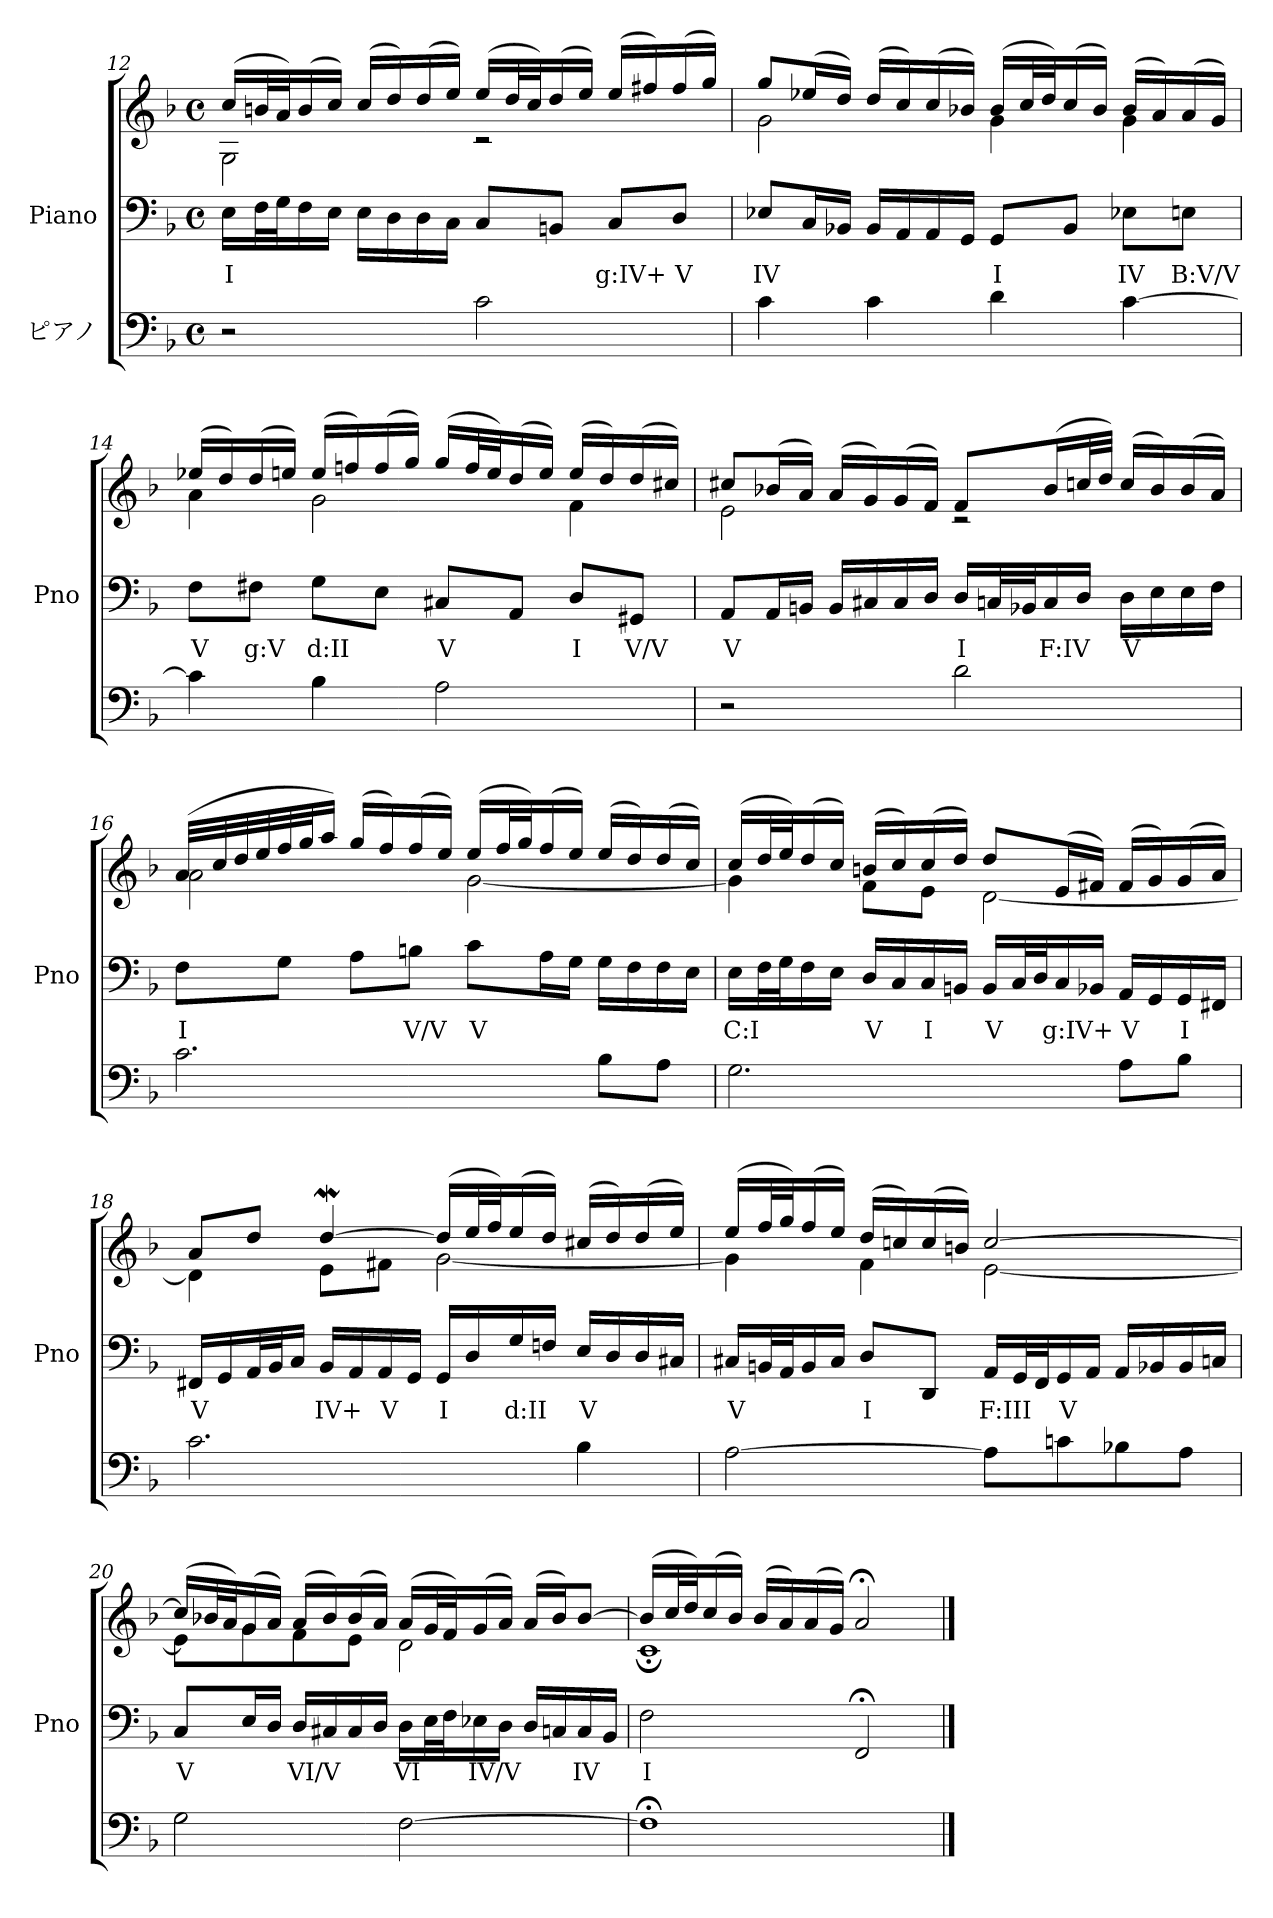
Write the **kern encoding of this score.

**kern	**kern	**text	**kern
*part2	*part1	*part1	*part1
*staff3	*staff2	*staff2	*staff1
*I"ピアノ	*I"Piano	*	*
*	*I'Pno	*	*
!!LO:LB:g=z
*clefF4	*clefF4	*	*clefG2
*k[b-]	*k[b-]	*	*k[b-]
*F:	*F:	*	*F:
*M4/4	*M4/4	*	*M4/4
*met(c)	*met(c)	*	*met(c)
=12	=12	=12	=12
!	!	!LO:LY:b	!
*	*	*	*^
2r	16E\LL	I	(>16cc/LL	2G\
.	32F\L	.	32bn/L	.
.	32G\J	.	32a/J)	.
.	16F\	.	(>16b/	.
.	16E\JJ	.	16cc/JJ)	.
.	16E\LL	.	(>16cc/LL	.
.	16D\	.	16dd/)	.
.	16D\	.	(>16dd/	.
.	16C\JJ	.	16ee/JJ)	.
2c\	8C/L	.	(>16ee/LL	2rc
.	.	.	32dd/L	.
.	.	.	32cc/J)	.
.	8BBn/J	.	(>16dd/	.
.	.	.	16ee/JJ)	.
!	!	!LO:LY:b	!	!
.	8C/L	g:IV+	(>16ee/LL	.
.	.	.	16ff#X/)	.
!	!	!LO:LY:b	!	!
.	8D/J	V	(>16ff#/	.
.	.	.	16gg/JJ)	.
=13	=13	=13	=13	=13
!	!	!LO:LY:b	!	!
4c\	8E-X/L	IV	8gg/L	2g\
.	16C/L	.	(>16ee-X/L	.
.	16BB-X/JJ	.	16dd/JJ)	.
4c\	16BB-/LL	.	(>16dd/LL	.
.	16AA/	.	16cc/)	.
.	16AA/	.	(>16cc/	.
.	16GG/JJ	.	16b-X/JJ)	.
!	!	!LO:LY:b	!	!
4d\	8GG/L	I	(>16b-/LL	4g\
.	.	.	32cc/L	.
.	.	.	32dd/J)	.
.	8BB-/J	.	(>16cc/	.
.	.	.	16b-/JJ)	.
!	!	!LO:LY:b	!	!
[4c\	8E-X\L	IV	(>16b-/LL	4g\
.	.	.	16a/)	.
!	!	!LO:LY:b	!	!
.	8En\J	B:V/V	(>16a/	.
.	.	.	16g/JJ)	.
=14	=14	=14	=14	=14
!	!	!LO:LY:b	!	!
4c\]	8F\L	V	(>16ee-X/LL	4a\
.	.	.	16dd/)	.
!	!	!LO:LY:b	!	!
.	8F#X\J	g:V	(>16dd/	.
.	.	.	16een/JJ)	.
!	!	!LO:LY:b	!	!
4B-\	8G\L	d:II	(>16ee/LL	2g\
.	.	.	16ffn/)	.
.	8E\J	.	(>16ff/	.
.	.	.	16gg/JJ)	.
!	!	!LO:LY:b	!	!
2A\	8C#X/L	V	(>16gg/LL	.
.	.	.	32ff/L	.
.	.	.	32ee/J)	.
.	8AA/J	.	(>16dd/	.
.	.	.	16ee/JJ)	.
!	!	!LO:LY:b	!	!
.	8D/L	I	(>16ee/LL	4f\
.	.	.	16dd/)	.
!	!	!LO:LY:b	!	!
.	8GG#X/J	V/V	(>16dd/	.
.	.	.	16cc#X/JJ)	.
!!LO:PB:g=z	!!
=15	=15	=15	=15	=15
!	!	!LO:LY:b	!	!
2r	8AA/L	V	8cc#X/L	2e\
.	16AA/L	.	(>16b-X/L	.
.	16BBn/JJ	.	16a/JJ)	.
.	16BB/LL	.	(>16a/LL	.
.	16C#X/	.	16g/)	.
.	16C#/	.	(>16g/	.
.	16D/JJ	.	16f/JJ)	.
!	!	!LO:LY:b	!	!
2d\	16D/LL	I	8f/L	2rc
.	32Cn/L	.	.	.
.	32BB-X/J	.	.	.
!	!	!LO:LY:b	!	!
.	16C/	F:IV	(>16b-/L	.
.	16D/JJ	.	32ccn/L	.
.	.	.	32dd/JJJ)	.
!	!	!LO:LY:b	!	!
.	16D\LL	V	(>16cc/LL	.
.	16E\	.	16b-/)	.
.	16E\	.	(>16b-/	.
.	16F\JJ	.	16a/JJ)	.
=16	=16	=16	=16	=16
!	!	!LO:LY:b	!	!
2.c\	8F\L	I	(>32a/LLL	2a\
.	.	.	32cc/	.
.	.	.	32dd/	.
.	.	.	32ee/	.
.	8G\J	.	32ff/	.
.	.	.	32gg/J	.
.	.	.	16aa/JJ)	.
.	8A\L	.	(>16gg/LL	.
.	.	.	16ff/)	.
!	!	!LO:LY:b	!	!
.	8Bn\J	V/V	(>16ff/	.
.	.	.	16ee/JJ)	.
!	!	!LO:LY:b	!	!
.	8c\L	V	(>16ee/LL	[<2g\
.	.	.	32ff/L	.
.	.	.	32gg/J)	.
.	16A\L	.	(>16ff/	.
.	16G\JJ	.	16ee/JJ)	.
8B-\L	16G\LL	.	(>16ee/LL	.
.	16F\	.	16dd/)	.
8A\J	16F\	.	(>16dd/	.
.	16E\JJ	.	16cc/JJ)	.
=17	=17	=17	=17	=17
!	!	!LO:LY:b	!	!
2.G\	16E\LL	C:I	(>16cc/LL	4g\]
.	32F\L	.	32dd/L	.
.	32G\J	.	32ee/J)	.
.	16F\	.	(>16dd/	.
.	16E\JJ	.	16cc/JJ)	.
!	!	!LO:LY:b	!	!
.	16D/LL	V	(>16bn/LL	8f\L
.	16C/	.	16cc/)	.
!	!	!LO:LY:b	!	!
.	16C/	I	(>16cc/	8e\J
.	16BBn/JJ	.	16dd/JJ)	.
!	!	!LO:LY:b	!	!
.	16BB/LL	V	8dd/L	[<2d\
.	32C/L	.	.	.
.	32D/J	.	.	.
!	!	!LO:LY:b	!	!
.	16C/	g:IV+	(>16e/L	.
.	16BB-X/JJ	.	16f#X/JJ)	.
!	!	!LO:LY:b	!	!
8A\L	16AA/LL	V	(>16f#/LL	.
.	16GG/	.	16g/)	.
!	!	!LO:LY:b	!	!
8B-\J	16GG/	I	(>16g/	.
.	16FF#X/JJ	.	16a/JJ)	.
!!LO:LB:g=z	!!
=18	=18	=18	=18	=18
!	!	!LO:LY:b	!	!
2.c\	16FF#X/LL	V	8a/L	4d\]
.	16GG/	.	.	.
.	32AA/L	.	8dd/J	.
.	32BB-/J	.	.	.
.	16C/JJ	.	.	.
!	!	!LO:LY:b	!	!
.	16BB-/LL	IV+	[>4ddW/	8e\L
.	16AA/	.	.	.
!	!	!LO:LY:b	!	!
.	16AA/	V	.	8f#X\J
.	16GG/JJ	.	.	.
!	!	!LO:LY:b	!	!
.	16GG/LL	I	(>16dd/LL]	[<2g\
.	16D/	.	32ee/L	.
.	.	.	32ff/J)	.
!	!	!LO:LY:b	!	!
.	16G/	d:II	(>16ee/	.
.	16Fn/JJ	.	16dd/JJ)	.
!	!	!LO:LY:b	!	!
4B-\	16E/LL	V	(>16cc#X/LL	.
.	16D/	.	16dd/)	.
.	16D/	.	(>16dd/	.
.	16C#X/JJ	.	16ee/JJ)	.
=19	=19	=19	=19	=19
!	!	!LO:LY:b	!	!
[2A\	16C#X/LL	V	(>16ee/LL	4g\]
.	32BBn/L	.	32ff/L	.
.	32AA/J	.	32gg/J)	.
.	16BB/	.	(>16ff/	.
.	16C#/JJ	.	16ee/JJ)	.
!	!	!LO:LY:b	!	!
.	8D/L	I	(>16dd/LL	4f\
.	.	.	16ccn/)	.
.	8DD/J	.	(>16cc/	.
.	.	.	16bn/JJ)	.
!	!	!LO:LY:b	!	!
8A\L]	16AA/LL	F:III	[>2cc/	[<2e\
.	32GG/L	.	.	.
.	32FF/J	.	.	.
!	!	!LO:LY:b	!	!
8cn\	16GG/	V	.	.
.	16AA/JJ	.	.	.
8B-X\	16AA/LL	.	.	.
.	16BB-X/	.	.	.
8A\J	16BB-/	.	.	.
.	16Cn/JJ	.	.	.
=20	=20	=20	=20	=20
!	!	!LO:LY:b	!	!
2G\	8C/L	V	(>16cc/LL]	8e\L]
.	.	.	32b-X/L	.
.	.	.	32a/J)	.
.	16E/L	.	(>16g/	8g\
.	16D/JJ	.	16a/JJ)	.
!	!	!LO:LY:b	!	!
.	16D/LL	VI/V	(>16a/LL	8f\
.	16C#X/	.	16b-/)	.
.	16C#/	.	(>16b-/	8e\J
.	16D/JJ	.	16a/JJ)	.
!	!	!LO:LY:b	!	!
[2F\	16D\LL	VI	(>16a/LL	2d\
.	32E\L	.	32g/L	.
.	32F\J	.	32f/J)	.
!	!	!LO:LY:b	!	!
.	16E-X\	IV/V	(>16g/	.
.	16D\JJ	.	16a/JJ)	.
.	16D/LL	.	(>16a/LL	.
.	16Cn/	.	16b-/J)	.
!	!	!LO:LY:b	!	!
.	16C/	IV	[>8b-/J	.
.	16BB-/JJ	.	.	.
=21	=21	=21	=21	=21
!	!	!LO:LY:b	!	!
1F;<]	2F\	I	(>16b-/LL]	1c;
.	.	.	32cc/L	.
.	.	.	32dd/J)	.
.	.	.	(>16cc/	.
.	.	.	16b-/JJ)	.
.	.	.	(>16b-/LL	.
.	.	.	16a/)	.
.	.	.	(>16a/	.
.	.	.	16g/JJ)	.
.	2FF;/	.	2a;</	.
*	*	*	*v	*v
==	==	==	==
*-	*-	*-	*-
